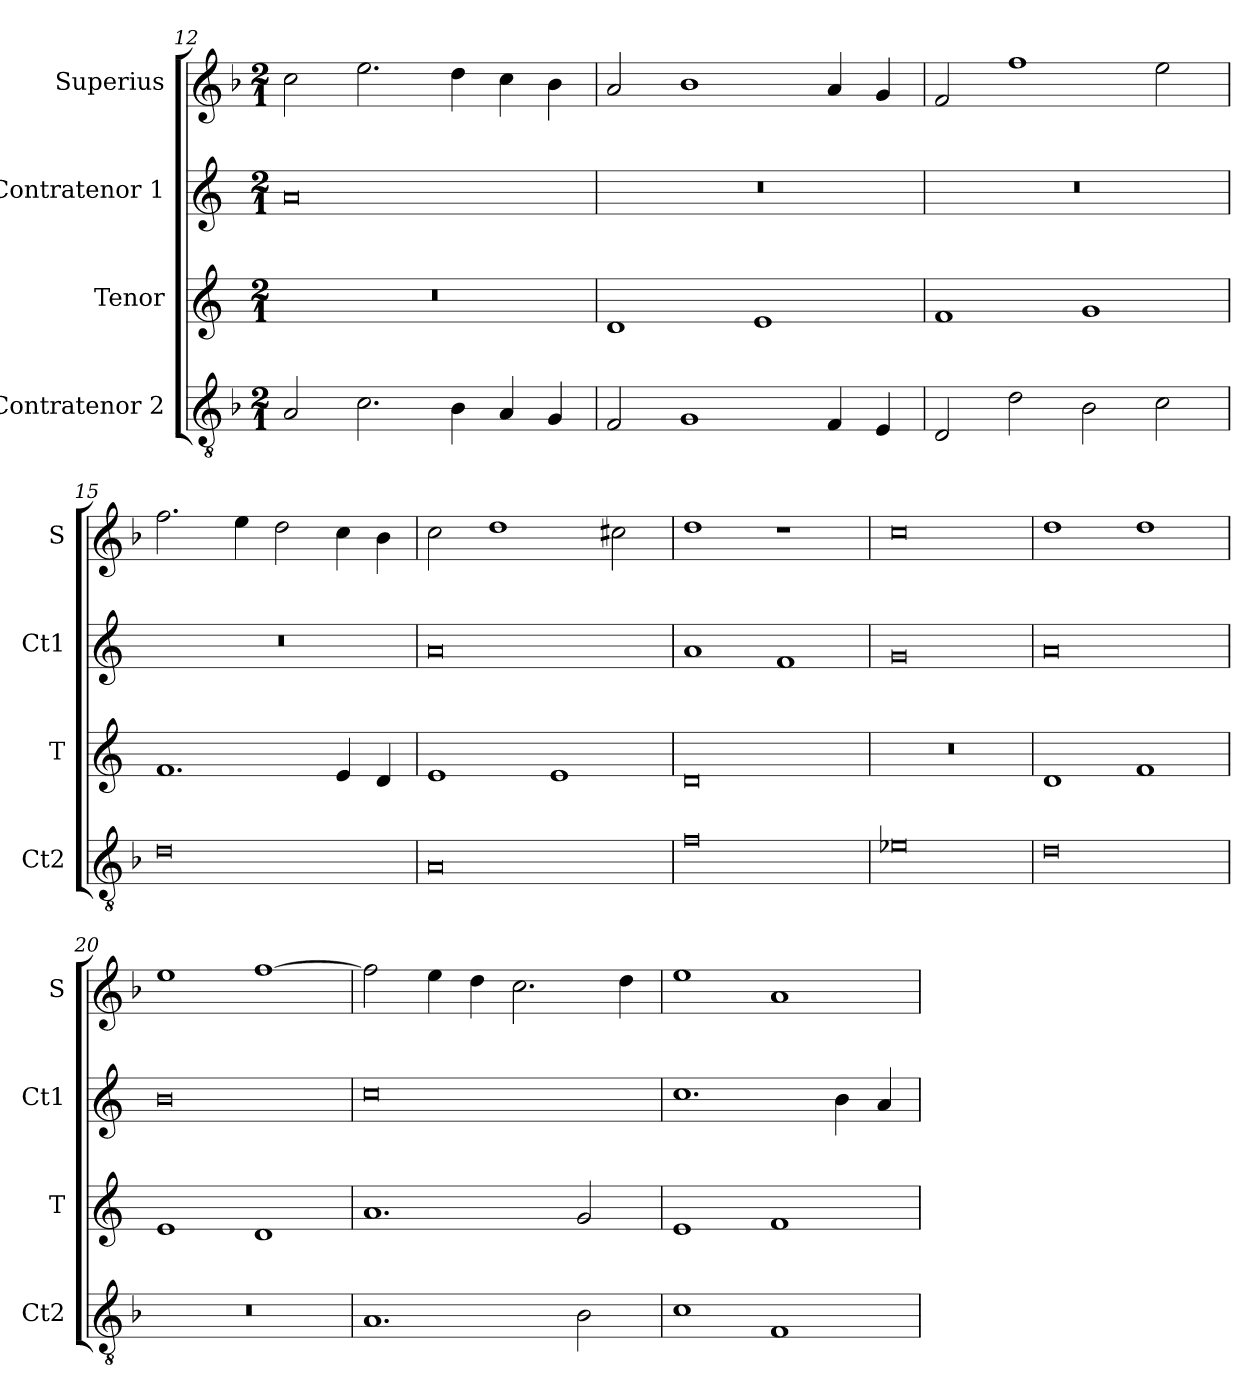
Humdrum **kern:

**kern	**kern	**kern	**kern
*part4	*part3	*part2	*part1
*staff4	*staff3	*staff2	*staff1
*I"Contratenor 2	*I"Tenor	*I"Contratenor 1	*I"Superius
*I'Ct2	*I'T	*I'Ct1	*I'S
*clefGv2	*clefG2	*clefG2	*clefG2
*k[b-]	*k[]	*k[]	*k[b-]
*M2/1	*M2/1	*M2/1	*M2/1
=12	=12	=12	=12
2A	0r	0a	2cc
2.c	.	.	2.ee
4B-	.	.	4dd
4A	.	.	4cc
4G	.	.	4b-
=13	=13	=13	=13
2F	1d	0r	2a
1G	.	.	1b-
.	1e	.	.
4F	.	.	4a
4E	.	.	4g
=14	=14	=14	=14
2D	1f	0r	2f
2d	.	.	1ff
2B-	1g	.	.
2c	.	.	2ee
=15	=15	=15	=15
0d	1.f	0r	2.ff
.	.	.	4ee
.	.	.	2dd
.	4e	.	4cc
.	4d	.	4b-
=16	=16	=16	=16
0A	1e	0a	2cc
.	.	.	1dd
.	1e	.	.
.	.	.	2cc#X
=17	=17	=17	=17
0f	0d	1a	1dd
.	.	1f	1r
=18	=18	=18	=18
0e-X	0r	0g	0cc
=19	=19	=19	=19
0d	1d	0a	1dd
.	1f	.	1dd
=20	=20	=20	=20
0r	1e	0b	1ee
.	1d	.	[1ff
=21	=21	=21	=21
1.A	1.a	0cc	2ff]
.	.	.	4ee
.	.	.	4dd
.	.	.	2.cc
2B-	2g	.	.
.	.	.	4dd
=22	=22	=22	=22
1c	1e	1.cc	1ee
1F	1f	.	1a
.	.	4b	.
.	.	4a	.
=	=	=	=
*-	*-	*-	*-
